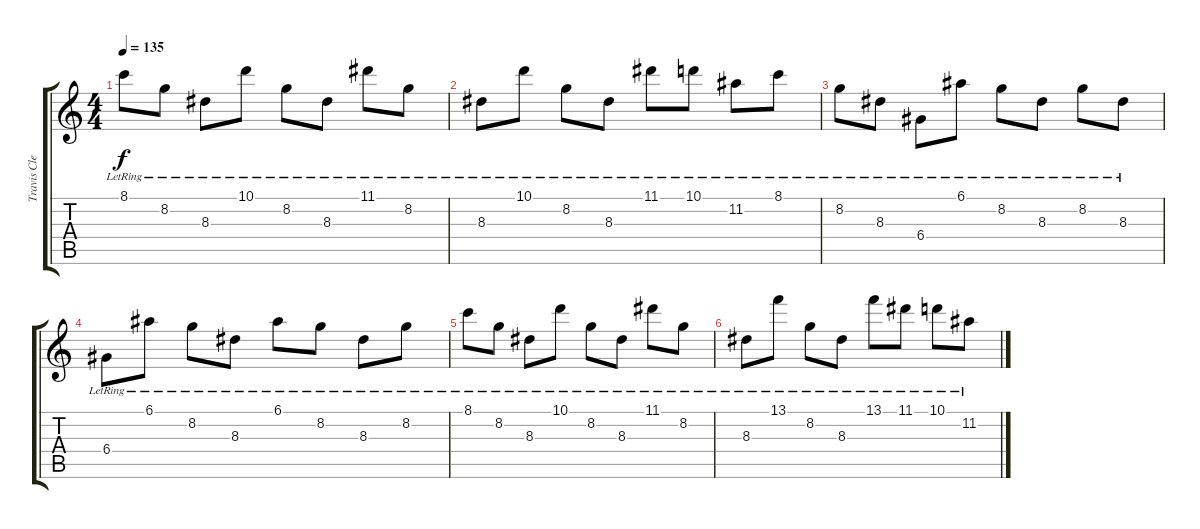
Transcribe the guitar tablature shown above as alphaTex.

\track ("Travis Clean" "Travis Cle") {instrument acousticguitarnylon}
\staff {score tabs}
\tuning (E4 B3 G3 D3 A2 E2) {hide}
\ts (4 4)
\tempo 135
\clef g2
\ks c
8.1{lr}.8{dy f} 8.2{lr}.8 8.3{lr}.8 10.1{lr}.8 8.2{lr}.8 8.3{lr}.8 11.1{lr}.8 8.2{lr}.8 |
8.3{lr}.8 10.1{lr}.8 8.2{lr}.8 8.3{lr}.8 11.1{lr}.8 10.1{lr}.8 11.2{lr}.8 8.1{lr}.8 |
8.2{lr}.8 8.3{lr}.8 6.4{lr}.8 6.1{lr}.8 8.2{lr}.8 8.3{lr}.8 8.2{lr}.8 8.3{lr}.8 |
6.4{lr}.8 6.1{lr}.8 8.2{lr}.8 8.3{lr}.8 6.1{lr}.8 8.2{lr}.8 8.3{lr}.8 8.2{lr}.8 |
8.1{lr}.8 8.2{lr}.8 8.3{lr}.8 10.1{lr}.8 8.2{lr}.8 8.3{lr}.8 11.1{lr}.8 8.2{lr}.8 |
8.3{lr}.8 13.1{lr}.8 8.2{lr}.8 8.3{lr}.8 13.1{lr}.8 11.1{lr}.8 10.1{lr}.8 11.2{lr}.8
